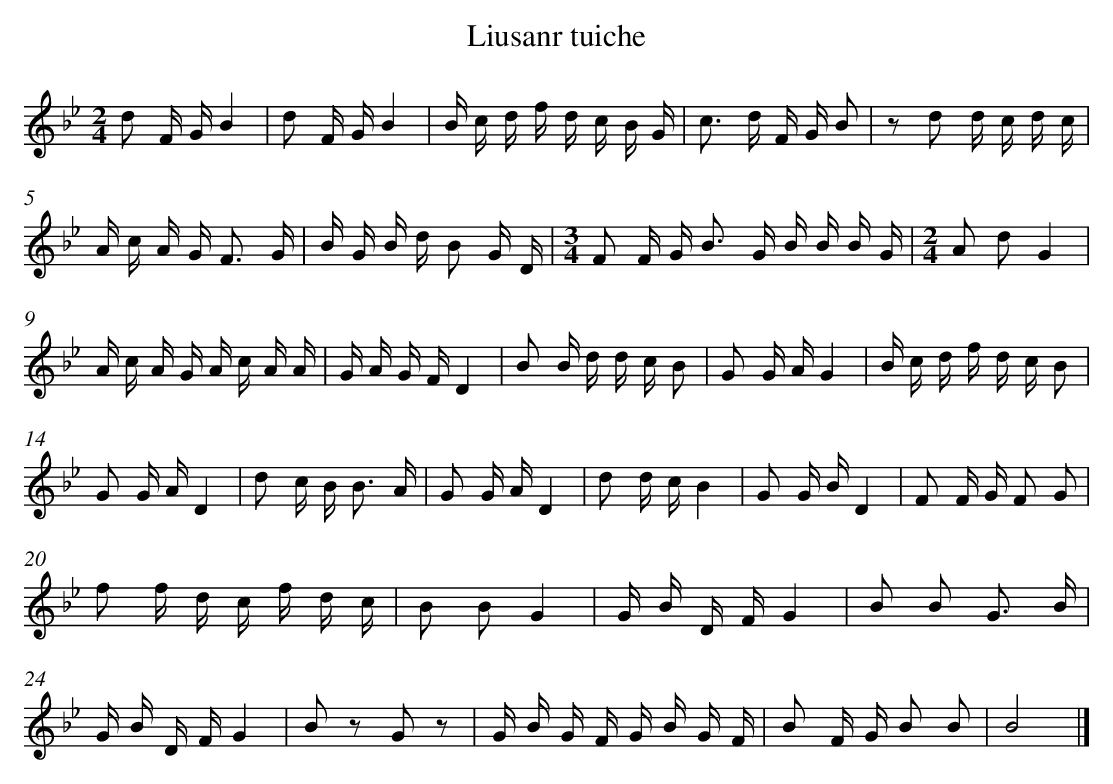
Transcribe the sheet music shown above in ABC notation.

X:1
T: Liusanr tuiche
L: 1/16
M: 2/4
K: Bb
d2 F GB4 [I:setbarnb 1]|
d2 F GB4 |
B c d f d c B G |
c2> d2 F G B2 |
z2 d2 d c d c |
A c A G2< F2 G |
B G B d B2 G D |
[M:3/4]F2 F G2< B2 G B B B G |
[M:2/4]A2 d2G4 |
A c A G A c A A |
G A G FD4 |
B2 B d d c B2 |
G2 G AG4 |
B c d f d c B2 |
G2 G AD4 |
d2 c B2< B2 A |
G2 G AD4 |
d2 d cB4 |
G2 G BD4 |
F2 F G F2 G2 |
f2 f d c f d c |
B2 B2G4 |
G B D FG4 |
B2 B2 G3 B |
G B D FG4 |
B2 z2 G2 z2 |
G B G F G B G F |
B2 F G B2 B2 |
B8 |]
